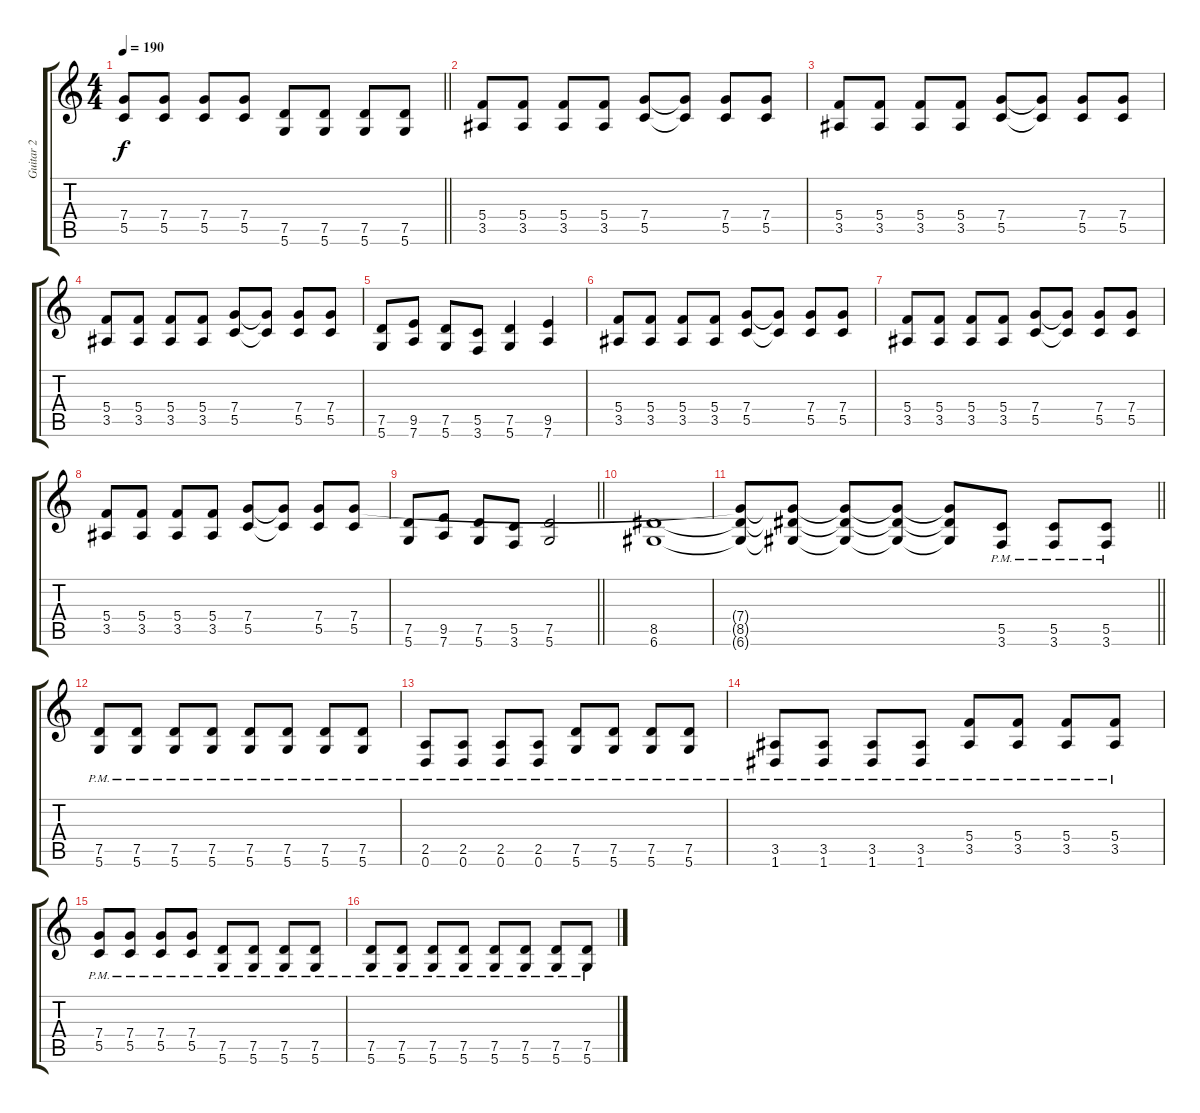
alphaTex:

\track ("Guitar 2" "Guitar 2") {instrument distortionguitar}
\staff {score tabs}
\tuning (D4 A3 F3 C3 G2 D2) {hide}
\ts (4 4)
\tempo 190
\clef g2
\barLineRight lightlight
\ks c
(7.4 5.5).8{dy f} (7.4 5.5).8 (7.4 5.5).8 (7.4 5.5).8 (7.5 5.6).8 (7.5 5.6).8 (7.5 5.6).8 (7.5 5.6).8 |
\section ("" "")
(5.4 3.5).8 (5.4 3.5).8 (5.4 3.5).8 (5.4 3.5).8 (7.4 5.5).8 (7.4{t} 5.5{t}).8 (7.4 5.5).8 (7.4 5.5).8 |
(5.4 3.5).8 (5.4 3.5).8 (5.4 3.5).8 (5.4 3.5).8 (7.4 5.5).8 (7.4{t} 5.5{t}).8 (7.4 5.5).8 (7.4 5.5).8 |
(5.4 3.5).8 (5.4 3.5).8 (5.4 3.5).8 (5.4 3.5).8 (7.4 5.5).8 (7.4{t} 5.5{t}).8 (7.4 5.5).8 (7.4 5.5).8 |
(7.5 5.6).8 (9.5 7.6).8 (7.5 5.6).8 (5.5 3.6).8 (7.5 5.6).4 (9.5 7.6).4 |
(5.4 3.5).8 (5.4 3.5).8 (5.4 3.5).8 (5.4 3.5).8 (7.4 5.5).8 (7.4{t} 5.5{t}).8 (7.4 5.5).8 (7.4 5.5).8 |
(5.4 3.5).8 (5.4 3.5).8 (5.4 3.5).8 (5.4 3.5).8 (7.4 5.5).8 (7.4{t} 5.5{t}).8 (7.4 5.5).8 (7.4 5.5).8 |
(5.4 3.5).8 (5.4 3.5).8 (5.4 3.5).8 (5.4 3.5).8 (7.4 5.5).8 (7.4{t} 5.5{t}).8 (7.4 5.5).8 (7.4 5.5).8 |
\barLineRight lightlight
(7.5 5.6).8 (9.5 7.6).8 (7.5 5.6).8 (5.5 3.6).8 (7.5 5.6).2 |
\section ("" "")
(8.5 6.6).1 |
\barLineRight lightlight
(7.4{t} 8.5{t} 6.6{t}).8 (7.4{t} 8.5{t} 6.6{t}).8 (7.4{t} 8.5{t} 6.6{t}).8 (7.4{t} 8.5{t} 6.6{t}).8 (7.4{t} 8.5{t} 6.6{t}).8 (5.5{pm} 3.6{pm}).8 (5.5{pm} 3.6{pm}).8 (5.5{pm} 3.6{pm}).8 |
\section ("" "")
(7.5{pm} 5.6{pm}).8 (7.5{pm} 5.6{pm}).8 (7.5{pm} 5.6{pm}).8 (7.5{pm} 5.6{pm}).8 (7.5{pm} 5.6{pm}).8 (7.5{pm} 5.6{pm}).8 (7.5{pm} 5.6{pm}).8 (7.5{pm} 5.6{pm}).8 |
(2.5{pm} 0.6{pm}).8 (2.5{pm} 0.6{pm}).8 (2.5{pm} 0.6{pm}).8 (2.5{pm} 0.6{pm}).8 (7.5{pm} 5.6{pm}).8 (7.5{pm} 5.6{pm}).8 (7.5{pm} 5.6{pm}).8 (7.5{pm} 5.6{pm}).8 |
(3.5{pm} 1.6{pm}).8 (3.5{pm} 1.6{pm}).8 (3.5{pm} 1.6{pm}).8 (3.5{pm} 1.6{pm}).8 (5.4{pm} 3.5{pm}).8 (5.4{pm} 3.5{pm}).8 (5.4{pm} 3.5{pm}).8 (5.4{pm} 3.5{pm}).8 |
(7.4{pm} 5.5{pm}).8 (7.4{pm} 5.5{pm}).8 (7.4{pm} 5.5{pm}).8 (7.4{pm} 5.5{pm}).8 (7.5{pm} 5.6{pm}).8 (7.5{pm} 5.6{pm}).8 (7.5{pm} 5.6{pm}).8 (7.5{pm} 5.6{pm}).8 |
(7.5{pm} 5.6{pm}).8 (7.5{pm} 5.6{pm}).8 (7.5{pm} 5.6{pm}).8 (7.5{pm} 5.6{pm}).8 (7.5{pm} 5.6{pm}).8 (7.5{pm} 5.6{pm}).8 (7.5{pm} 5.6{pm}).8 (7.5{pm} 5.6{pm}).8
